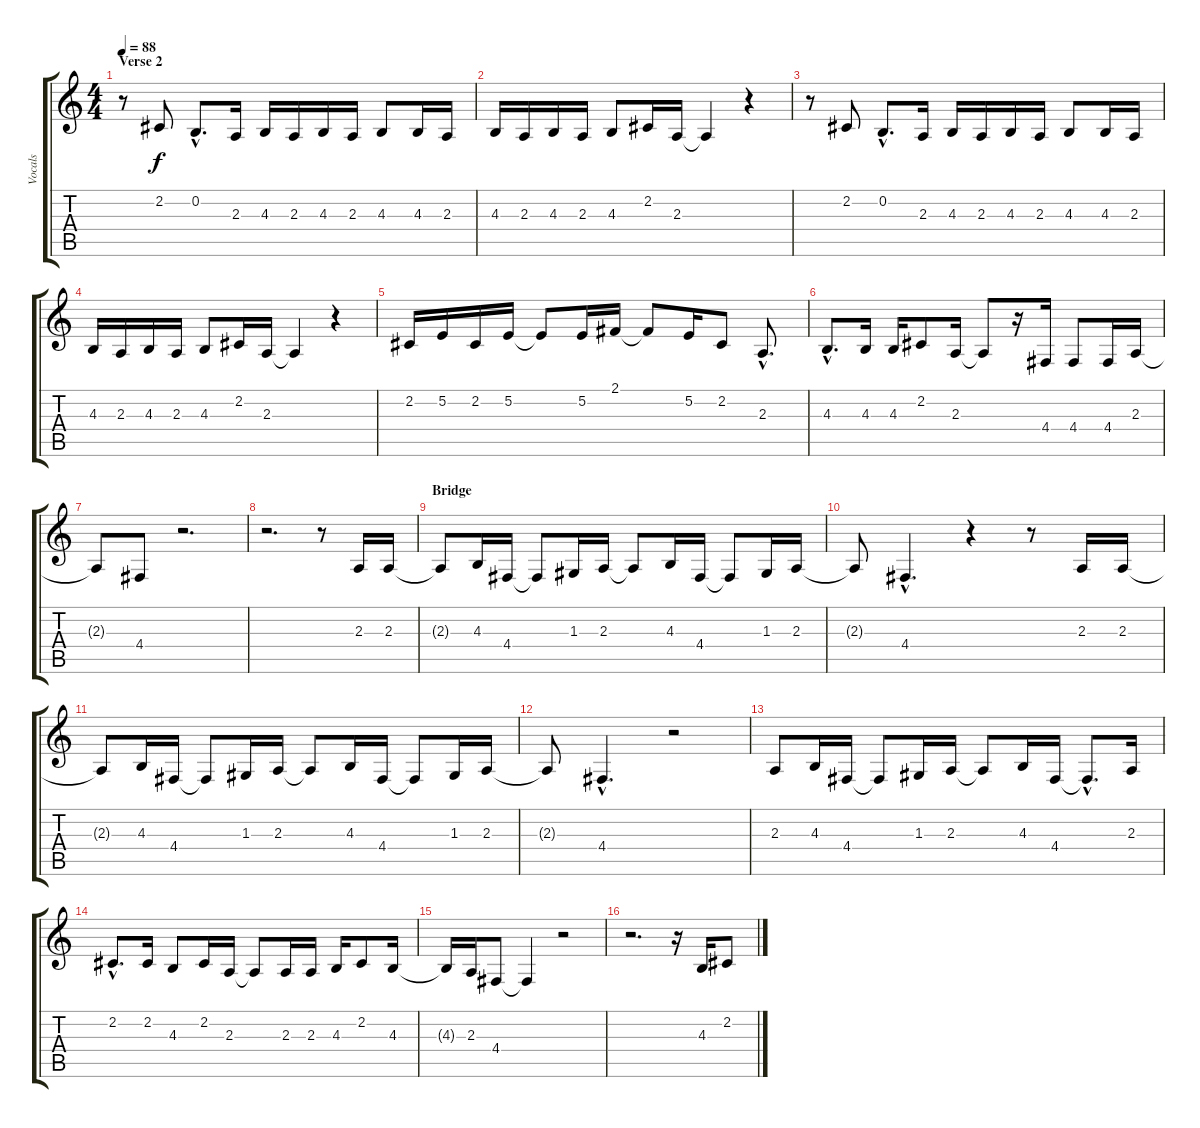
\track ("Vocals" "Vocals") {instrument clarinet}
\staff {score tabs}
\tuning (E4 B3 G3 D3 A2 E2) {hide}
\ts (4 4)
\section ("" "Verse 2")
\tempo 88
\clef g2
\ks c
r.8{dy f} 2.2.8 0.2{hac}.8{d} 2.3.16 4.3.16 2.3.16 4.3.16 2.3.16 4.3.8 4.3.16 2.3.16 |
4.3.16 2.3.16 4.3.16 2.3.16 4.3.8 2.2.16 2.3.16 2.3{t}.4 r.4 |
r.8 2.2.8 0.2{hac}.8{d} 2.3.16 4.3.16 2.3.16 4.3.16 2.3.16 4.3.8 4.3.16 2.3.16 |
4.3.16 2.3.16 4.3.16 2.3.16 4.3.8 2.2.16 2.3.16 2.3{t}.4 r.4 |
2.2.16 5.2.16 2.2.16 5.2.16 5.2{t}.8 5.2.16 2.1.16 2.1{t}.8 5.2.16 2.2.8 2.3{hac}.8{d} |
4.3{hac}.8{d} 4.3.16 4.3.16 2.2.8 2.3.16 2.3{t}.8 r.16 4.4.16 4.4.8 4.4.16 2.3.16 |
2.3{t}.8 4.4.8 r.2{d} |
r.2{d} r.8 2.3.16 2.3.16 |
\section ("" "Bridge")
2.3{t}.8 4.3.16 4.4.16 4.4{t}.8 1.3.16 2.3.16 2.3{t}.8 4.3.16 4.4.16 4.4{t}.8 1.3.16 2.3.16 |
2.3{t}.8 4.4{hac}.4{d} r.4 r.8 2.3.16 2.3.16 |
2.3{t}.8 4.3.16 4.4.16 4.4{t}.8 1.3.16 2.3.16 2.3{t}.8 4.3.16 4.4.16 4.4{t}.8 1.3.16 2.3.16 |
2.3{t}.8 4.4{hac}.4{d} r.2 |
2.3.8 4.3.16 4.4.16 4.4{t}.8 1.3.16 2.3.16 2.3{t}.8 4.3.16 4.4.16 4.4{hac t}.8{d} 2.3.16 |
2.2{hac}.8{d} 2.2.16 4.3.8 2.2.16 2.3.16 2.3{t}.8 2.3.16 2.3.16 4.3.16 2.2.8 4.3.16 |
4.3{t}.16 2.3.16 4.4.8 4.4{t}.4 r.2 |
r.2{d} r.16 4.3.16 2.2.8
